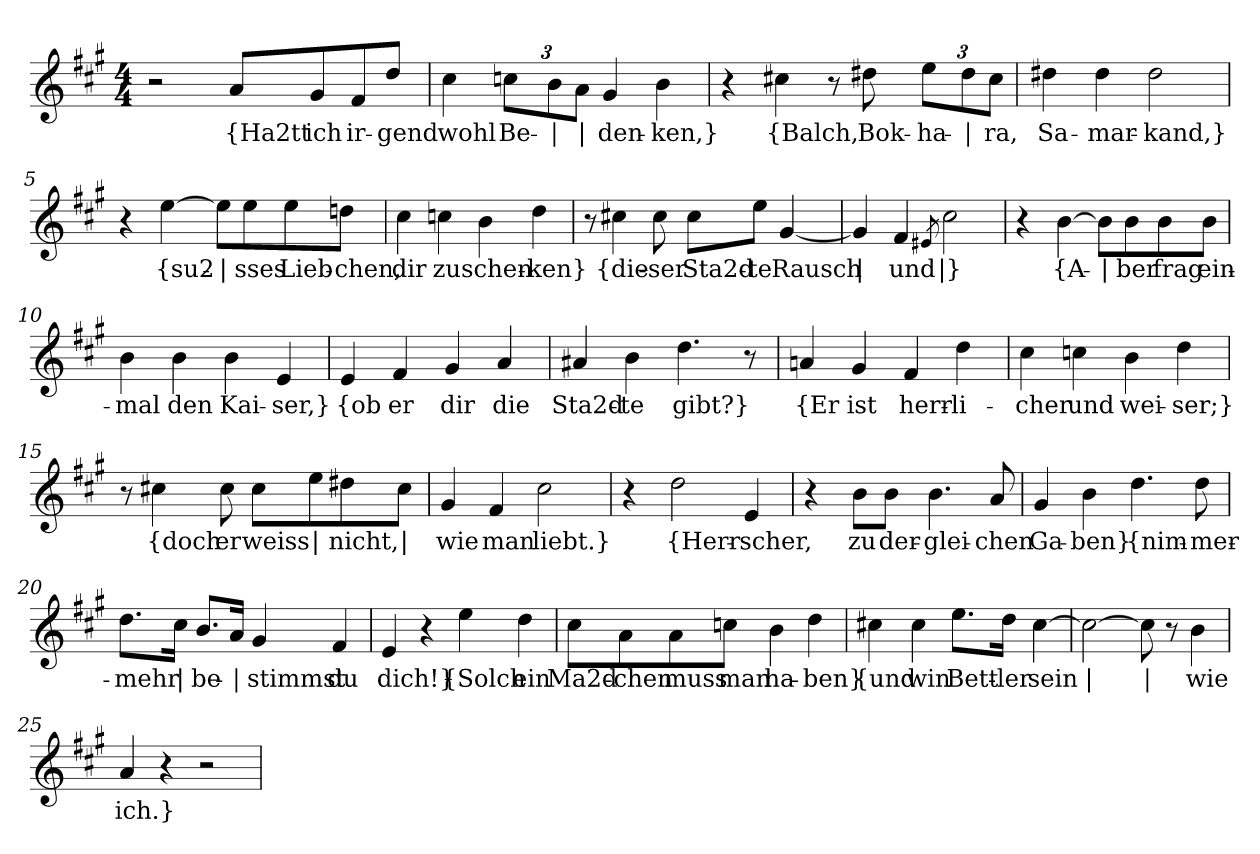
**kern	**text
*part1	*part1
*staff1	*staff1
*clefG2	*
*k[f#c#g#]	*
*M4/4	*
=1	=1
2r	.
!	!LO:LY:b
8a/L	{Ha2tt
!	!LO:LY:b
8g#/	ich
!	!LO:LY:b
8f#/	ir-
!	!LO:LY:b
8dd/J	-gend
=2	=2
!	!LO:LY:b
4cc#\	wohl
*Xbrackettup	*
!	!LO:LY:b
12ccn\L	Be-
!	!LO:LY:b
12b\	|
!	!LO:LY:b
12a\J	|
!	!LO:LY:b
4g#/	-den-
!	!LO:LY:b
4b\	-ken,}
=3	=3
4r	.
!	!LO:LY:b
4cc#X\	{Balch,
8r	.
!	!LO:LY:b
8dd#X\	Bok-
!	!LO:LY:b
12ee\L	-ha-
!	!LO:LY:b
12dd#\	|
!	!LO:LY:b
12cc#\J	-ra,
=4	=4
!	!LO:LY:b
4dd#X\	Sa-
!	!LO:LY:b
4dd#\	-mar-
!	!LO:LY:b
2dd#\	-kand,}
!!LO:LB:g=z
=5	=5
4r	.
!	!LO:LY:b
[4ee\	{su2-
!	!LO:LY:b
8ee\L]	|
!	!LO:LY:b
8ee\	-sses
!	!LO:LY:b
8ee\	Lieb-
!	!LO:LY:b
8ddn\J	-chen,
=6	=6
!	!LO:LY:b
4cc#\	dir
!	!LO:LY:b
4ccn\	zu
!	!LO:LY:b
4b\	schen-
!	!LO:LY:b
4dd\	-ken}
=7	=7
8r	.
!	!LO:LY:b
4cc#X\	{die-
!	!LO:LY:b
8cc#\	-ser
!	!LO:LY:b
8cc#\L	Sta2d-
!	!LO:LY:b
8ee\J	-te
!	!LO:LY:b
[4g#/	Rausch
=8	=8
!	!LO:LY:b
4g#/]	|
!	!LO:LY:b
4f#/	und
8qe#X/	.
!	!LO:LY:b
2cc#\	|}
!!LO:LB:g=z
=9	=9
4r	.
!	!LO:LY:b
[4b\	{A-
!	!LO:LY:b
8b\L]	|
!	!LO:LY:b
8b\	-ber
!	!LO:LY:b
8b\	frag
!	!LO:LY:b
8b\J	ein-
=10	=10
!	!LO:LY:b
4b\	-mal
!	!LO:LY:b
4b\	den
!	!LO:LY:b
4b\	Kai-
!	!LO:LY:b
4e/	-ser,}
=11	=11
!	!LO:LY:b
4e/	{ob
!	!LO:LY:b
4f#/	er
!	!LO:LY:b
4g#/	dir
!	!LO:LY:b
4a/	die
=12	=12
!	!LO:LY:b
4a#X/	Sta2d-
!	!LO:LY:b
4b\	-te
!	!LO:LY:b
4.dd\	gibt?}
8r	.
=13	=13
!	!LO:LY:b
4an/	{Er
!	!LO:LY:b
4g#/	ist
!	!LO:LY:b
4f#/	herr-
!	!LO:LY:b
4dd\	-li-
!!LO:LB:g=z
=14	=14
!	!LO:LY:b
4cc#\	-cher
!	!LO:LY:b
4ccn\	und
!	!LO:LY:b
4b\	wei-
!	!LO:LY:b
4dd\	-ser;}
=15	=15
8r	.
!	!LO:LY:b
4cc#X\	{doch
!	!LO:LY:b
8cc#\	er
!	!LO:LY:b
8cc#\L	weiss
!	!LO:LY:b
8ee\	|
!	!LO:LY:b
8dd#X\	nicht,
!	!LO:LY:b
8cc#\J	|
=16	=16
!	!LO:LY:b
4g#/	wie
!	!LO:LY:b
4f#/	man
!	!LO:LY:b
2cc#\	liebt.}
=17	=17
4r	.
!	!LO:LY:b
2dd\	{Herr-
!	!LO:LY:b
4e/	-scher,
!!LO:LB:g=z
=18	=18
4r	.
!	!LO:LY:b
8b\L	zu
!	!LO:LY:b
8b\J	der-
!	!LO:LY:b
4.b\	-glei-
!	!LO:LY:b
8a/	-chen
=19	=19
!	!LO:LY:b
4g#/	Ga-
!	!LO:LY:b
4b\	-ben}
!	!LO:LY:b
4.dd\	{nim-
!	!LO:LY:b
8dd\	-mer-
=20	=20
!	!LO:LY:b
8.dd\L	-mehr
!	!LO:LY:b
16cc#\Jk	|
!	!LO:LY:b
8.b/L	be-
!	!LO:LY:b
16a/Jk	|
!	!LO:LY:b
4g#/	-stimmst
!	!LO:LY:b
4f#/	du
=21	=21
!	!LO:LY:b
4e/	dich!}
4r	.
!	!LO:LY:b
4ee\	{Solch
!	!LO:LY:b
4dd\	ein
!!LO:LB:g=z
=22	=22
!	!LO:LY:b
8cc#\L	Ma2d-
!	!LO:LY:b
8a\	-chen
!	!LO:LY:b
8a\	muss
!	!LO:LY:b
8ccn\J	man
!	!LO:LY:b
4b\	ha-
!	!LO:LY:b
4dd\	-ben}
=23	=23
!	!LO:LY:b
4cc#X\	{und
!	!LO:LY:b
4cc#\	win
!	!LO:LY:b
8.ee\L	Bett-
!	!LO:LY:b
16dd\Jk	-ler
!	!LO:LY:b
[4cc#\	sein
=24	=24
!	!LO:LY:b
2cc#\_	|
!	!LO:LY:b
8cc#\]	|
8r	.
!	!LO:LY:b
4b\	wie
=25	=25
!	!LO:LY:b
4a/	ich.}
4r	.
2r	.
=	=
*-	*-
